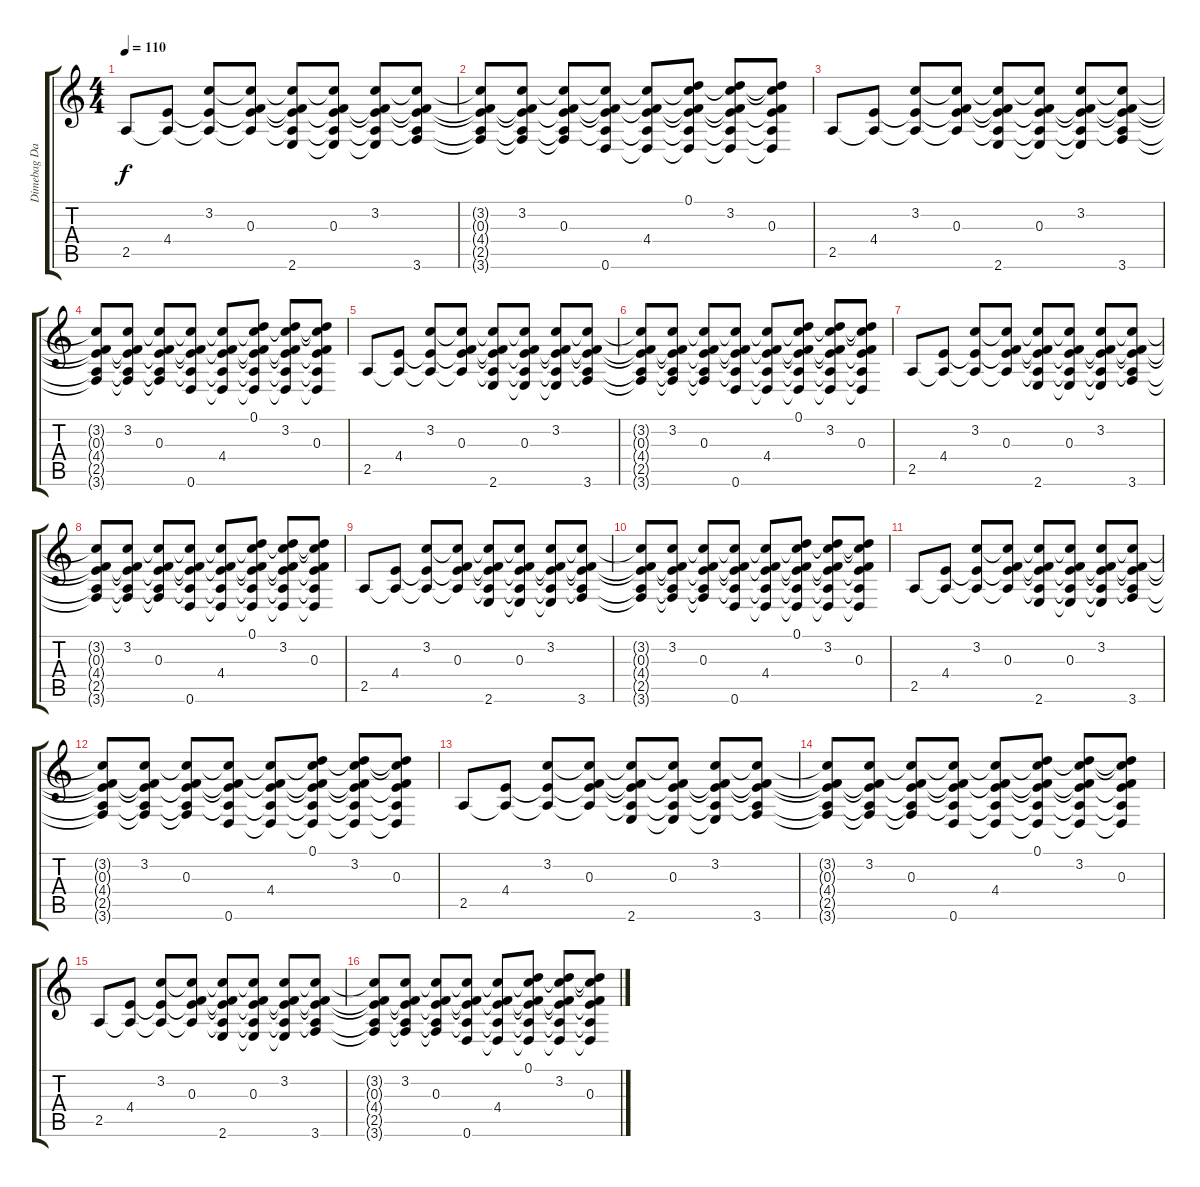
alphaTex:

\track ("Dimebag Darrell Acoustic" "Dimebag Da") {instrument acousticguitarsteel}
\staff {score tabs}
\tuning (D4 A3 F3 C3 G2 D2) {hide}
\ts (4 4)
\tempo 110
\clef g2
\ks c
2.5.8{dy f} (4.4 2.5{t}).8 (3.2 4.4{t} 2.5{t}).8 (3.2{t} 0.3 4.4{t} 2.5{t}).8 (3.2{t} 0.3{t} 4.4{t} 2.5{t} 2.6).8 (3.2{t} 0.3 4.4{t} 2.5{t} 2.6{t}).8 (3.2 0.3{t} 4.4{t} 2.5{t} 2.6{t}).8 (3.2{t} 0.3{t} 4.4{t} 2.5{t} 3.6).8 |
(3.2{t} 0.3{t} 4.4{t} 2.5{t} 3.6{t}).8 (3.2 0.3{t} 4.4{t} 2.5{t} 3.6{t}).8 (3.2{t} 0.3 4.4{t} 2.5{t} 3.6{t}).8 (3.2{t} 0.3{t} 4.4{t} 2.5{t} 0.6).8 (3.2{t} 0.3{t} 4.4 2.5{t} 0.6{t}).8 (0.1 3.2{t} 0.3{t} 4.4{t} 2.5{t} 0.6{t}).8 (0.1{t} 3.2 0.3{t} 4.4{t} 2.5{t} 0.6{t}).8 (0.1{t} 3.2{t} 0.3 4.4{t} 2.5{t} 0.6{t}).8 |
2.5.8 (4.4 2.5{t}).8 (3.2 4.4{t} 2.5{t}).8 (3.2{t} 0.3 4.4{t} 2.5{t}).8 (3.2{t} 0.3{t} 4.4{t} 2.5{t} 2.6).8 (3.2{t} 0.3 4.4{t} 2.5{t} 2.6{t}).8 (3.2 0.3{t} 4.4{t} 2.5{t} 2.6{t}).8 (3.2{t} 0.3{t} 4.4{t} 2.5{t} 3.6).8 |
(3.2{t} 0.3{t} 4.4{t} 2.5{t} 3.6{t}).8 (3.2 0.3{t} 4.4{t} 2.5{t} 3.6{t}).8 (3.2{t} 0.3 4.4{t} 2.5{t} 3.6{t}).8 (3.2{t} 0.3{t} 4.4{t} 2.5{t} 0.6).8 (3.2{t} 0.3{t} 4.4 2.5{t} 0.6{t}).8 (0.1 3.2{t} 0.3{t} 4.4{t} 2.5{t} 0.6{t}).8 (0.1{t} 3.2 0.3{t} 4.4{t} 2.5{t} 0.6{t}).8 (0.1{t} 3.2{t} 0.3 4.4{t} 2.5{t} 0.6{t}).8 |
2.5.8 (4.4 2.5{t}).8 (3.2 4.4{t} 2.5{t}).8 (3.2{t} 0.3 4.4{t} 2.5{t}).8 (3.2{t} 0.3{t} 4.4{t} 2.5{t} 2.6).8 (3.2{t} 0.3 4.4{t} 2.5{t} 2.6{t}).8 (3.2 0.3{t} 4.4{t} 2.5{t} 2.6{t}).8 (3.2{t} 0.3{t} 4.4{t} 2.5{t} 3.6).8 |
(3.2{t} 0.3{t} 4.4{t} 2.5{t} 3.6{t}).8 (3.2 0.3{t} 4.4{t} 2.5{t} 3.6{t}).8 (3.2{t} 0.3 4.4{t} 2.5{t} 3.6{t}).8 (3.2{t} 0.3{t} 4.4{t} 2.5{t} 0.6).8 (3.2{t} 0.3{t} 4.4 2.5{t} 0.6{t}).8 (0.1 3.2{t} 0.3{t} 4.4{t} 2.5{t} 0.6{t}).8 (0.1{t} 3.2 0.3{t} 4.4{t} 2.5{t} 0.6{t}).8 (0.1{t} 3.2{t} 0.3 4.4{t} 2.5{t} 0.6{t}).8 |
2.5.8 (4.4 2.5{t}).8 (3.2 4.4{t} 2.5{t}).8 (3.2{t} 0.3 4.4{t} 2.5{t}).8 (3.2{t} 0.3{t} 4.4{t} 2.5{t} 2.6).8 (3.2{t} 0.3 4.4{t} 2.5{t} 2.6{t}).8 (3.2 0.3{t} 4.4{t} 2.5{t} 2.6{t}).8 (3.2{t} 0.3{t} 4.4{t} 2.5{t} 3.6).8 |
(3.2{t} 0.3{t} 4.4{t} 2.5{t} 3.6{t}).8 (3.2 0.3{t} 4.4{t} 2.5{t} 3.6{t}).8 (3.2{t} 0.3 4.4{t} 2.5{t} 3.6{t}).8 (3.2{t} 0.3{t} 4.4{t} 2.5{t} 0.6).8 (3.2{t} 0.3{t} 4.4 2.5{t} 0.6{t}).8 (0.1 3.2{t} 0.3{t} 4.4{t} 2.5{t} 0.6{t}).8 (0.1{t} 3.2 0.3{t} 4.4{t} 2.5{t} 0.6{t}).8 (0.1{t} 3.2{t} 0.3 4.4{t} 2.5{t} 0.6{t}).8 |
2.5.8 (4.4 2.5{t}).8 (3.2 4.4{t} 2.5{t}).8 (3.2{t} 0.3 4.4{t} 2.5{t}).8 (3.2{t} 0.3{t} 4.4{t} 2.5{t} 2.6).8 (3.2{t} 0.3 4.4{t} 2.5{t} 2.6{t}).8 (3.2 0.3{t} 4.4{t} 2.5{t} 2.6{t}).8 (3.2{t} 0.3{t} 4.4{t} 2.5{t} 3.6).8 |
(3.2{t} 0.3{t} 4.4{t} 2.5{t} 3.6{t}).8 (3.2 0.3{t} 4.4{t} 2.5{t} 3.6{t}).8 (3.2{t} 0.3 4.4{t} 2.5{t} 3.6{t}).8 (3.2{t} 0.3{t} 4.4{t} 2.5{t} 0.6).8 (3.2{t} 0.3{t} 4.4 2.5{t} 0.6{t}).8 (0.1 3.2{t} 0.3{t} 4.4{t} 2.5{t} 0.6{t}).8 (0.1{t} 3.2 0.3{t} 4.4{t} 2.5{t} 0.6{t}).8 (0.1{t} 3.2{t} 0.3 4.4{t} 2.5{t} 0.6{t}).8 |
2.5.8 (4.4 2.5{t}).8 (3.2 4.4{t} 2.5{t}).8 (3.2{t} 0.3 4.4{t} 2.5{t}).8 (3.2{t} 0.3{t} 4.4{t} 2.5{t} 2.6).8 (3.2{t} 0.3 4.4{t} 2.5{t} 2.6{t}).8 (3.2 0.3{t} 4.4{t} 2.5{t} 2.6{t}).8 (3.2{t} 0.3{t} 4.4{t} 2.5{t} 3.6).8 |
(3.2{t} 0.3{t} 4.4{t} 2.5{t} 3.6{t}).8 (3.2 0.3{t} 4.4{t} 2.5{t} 3.6{t}).8 (3.2{t} 0.3 4.4{t} 2.5{t} 3.6{t}).8 (3.2{t} 0.3{t} 4.4{t} 2.5{t} 0.6).8 (3.2{t} 0.3{t} 4.4 2.5{t} 0.6{t}).8 (0.1 3.2{t} 0.3{t} 4.4{t} 2.5{t} 0.6{t}).8 (0.1{t} 3.2 0.3{t} 4.4{t} 2.5{t} 0.6{t}).8 (0.1{t} 3.2{t} 0.3 4.4{t} 2.5{t} 0.6{t}).8 |
2.5.8 (4.4 2.5{t}).8 (3.2 4.4{t} 2.5{t}).8 (3.2{t} 0.3 4.4{t} 2.5{t}).8 (3.2{t} 0.3{t} 4.4{t} 2.5{t} 2.6).8 (3.2{t} 0.3 4.4{t} 2.5{t} 2.6{t}).8 (3.2 0.3{t} 4.4{t} 2.5{t} 2.6{t}).8 (3.2{t} 0.3{t} 4.4{t} 2.5{t} 3.6).8 |
(3.2{t} 0.3{t} 4.4{t} 2.5{t} 3.6{t}).8 (3.2 0.3{t} 4.4{t} 2.5{t} 3.6{t}).8 (3.2{t} 0.3 4.4{t} 2.5{t} 3.6{t}).8 (3.2{t} 0.3{t} 4.4{t} 2.5{t} 0.6).8 (3.2{t} 0.3{t} 4.4 2.5{t} 0.6{t}).8 (0.1 3.2{t} 0.3{t} 4.4{t} 2.5{t} 0.6{t}).8 (0.1{t} 3.2 0.3{t} 4.4{t} 2.5{t} 0.6{t}).8 (0.1{t} 3.2{t} 0.3 4.4{t} 2.5{t} 0.6{t}).8 |
2.5.8 (4.4 2.5{t}).8 (3.2 4.4{t} 2.5{t}).8 (3.2{t} 0.3 4.4{t} 2.5{t}).8 (3.2{t} 0.3{t} 4.4{t} 2.5{t} 2.6).8 (3.2{t} 0.3 4.4{t} 2.5{t} 2.6{t}).8 (3.2 0.3{t} 4.4{t} 2.5{t} 2.6{t}).8 (3.2{t} 0.3{t} 4.4{t} 2.5{t} 3.6).8 |
(3.2{t} 0.3{t} 4.4{t} 2.5{t} 3.6{t}).8 (3.2 0.3{t} 4.4{t} 2.5{t} 3.6{t}).8 (3.2{t} 0.3 4.4{t} 2.5{t} 3.6{t}).8 (3.2{t} 0.3{t} 4.4{t} 2.5{t} 0.6).8 (3.2{t} 0.3{t} 4.4 2.5{t} 0.6{t}).8 (0.1 3.2{t} 0.3{t} 4.4{t} 2.5{t} 0.6{t}).8 (0.1{t} 3.2 0.3{t} 4.4{t} 2.5{t} 0.6{t}).8 (0.1{t} 3.2{t} 0.3 4.4{t} 2.5{t} 0.6{t}).8
